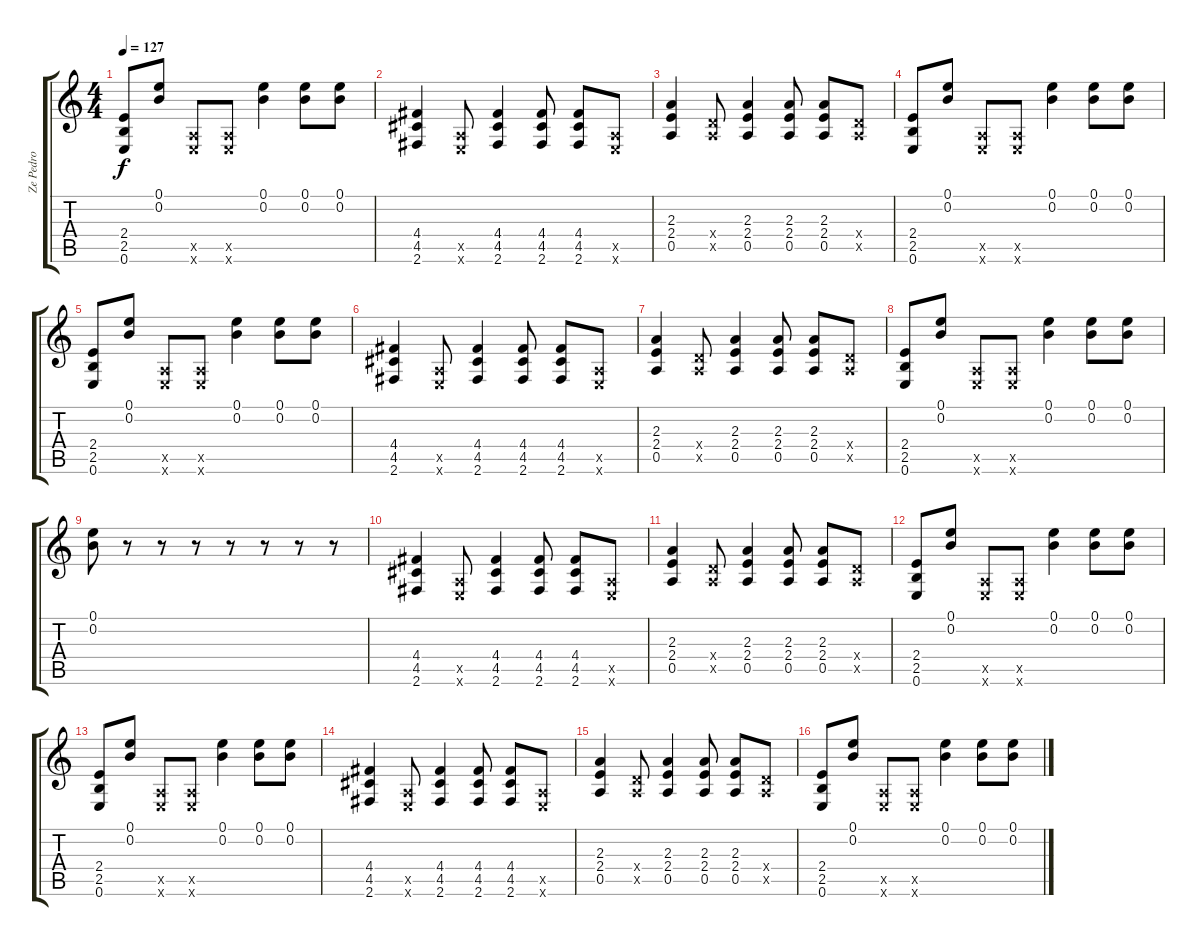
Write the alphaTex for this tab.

\track ("Ze Pedro" "Ze Pedro") {instrument distortionguitar}
\staff {score tabs}
\tuning (E4 B3 G3 D3 A2 E2) {hide}
\ts (4 4)
\tempo 127
\clef g2
\ks c
(2.4 2.5 0.6).8{dy f} (0.1 0.2).8 (0.5{x} 0.6{x}).8 (0.5{x} 0.6{x}).8 (0.1 0.2).4 (0.1 0.2).8 (0.1 0.2).8 |
(4.4 4.5 2.6).4 (0.5{x} 0.6{x}).8 (4.4 4.5 2.6).4 (4.4 4.5 2.6).8 (4.4 4.5 2.6).8 (0.5{x} 0.6{x}).8 |
(2.3 2.4 0.5).4 (0.4{x} 0.5{x}).8 (2.3 2.4 0.5).4 (2.3 2.4 0.5).8 (2.3 2.4 0.5).8 (0.4{x} 0.5{x}).8 |
(2.4 2.5 0.6).8 (0.1 0.2).8 (0.5{x} 0.6{x}).8 (0.5{x} 0.6{x}).8 (0.1 0.2).4 (0.1 0.2).8 (0.1 0.2).8 |
(2.4 2.5 0.6).8 (0.1 0.2).8 (0.5{x} 0.6{x}).8 (0.5{x} 0.6{x}).8 (0.1 0.2).4 (0.1 0.2).8 (0.1 0.2).8 |
(4.4 4.5 2.6).4 (0.5{x} 0.6{x}).8 (4.4 4.5 2.6).4 (4.4 4.5 2.6).8 (4.4 4.5 2.6).8 (0.5{x} 0.6{x}).8 |
(2.3 2.4 0.5).4 (0.4{x} 0.5{x}).8 (2.3 2.4 0.5).4 (2.3 2.4 0.5).8 (2.3 2.4 0.5).8 (0.4{x} 0.5{x}).8 |
(2.4 2.5 0.6).8 (0.1 0.2).8 (0.5{x} 0.6{x}).8 (0.5{x} 0.6{x}).8 (0.1 0.2).4 (0.1 0.2).8 (0.1 0.2).8 |
(0.1 0.2).8 r.8 r.8 r.8 r.8 r.8 r.8 r.8 |
(4.4 4.5 2.6).4 (0.5{x} 0.6{x}).8 (4.4 4.5 2.6).4 (4.4 4.5 2.6).8 (4.4 4.5 2.6).8 (0.5{x} 0.6{x}).8 |
(2.3 2.4 0.5).4 (0.4{x} 0.5{x}).8 (2.3 2.4 0.5).4 (2.3 2.4 0.5).8 (2.3 2.4 0.5).8 (0.4{x} 0.5{x}).8 |
(2.4 2.5 0.6).8 (0.1 0.2).8 (0.5{x} 0.6{x}).8 (0.5{x} 0.6{x}).8 (0.1 0.2).4 (0.1 0.2).8 (0.1 0.2).8 |
(2.4 2.5 0.6).8 (0.1 0.2).8 (0.5{x} 0.6{x}).8 (0.5{x} 0.6{x}).8 (0.1 0.2).4 (0.1 0.2).8 (0.1 0.2).8 |
(4.4 4.5 2.6).4 (0.5{x} 0.6{x}).8 (4.4 4.5 2.6).4 (4.4 4.5 2.6).8 (4.4 4.5 2.6).8 (0.5{x} 0.6{x}).8 |
(2.3 2.4 0.5).4 (0.4{x} 0.5{x}).8 (2.3 2.4 0.5).4 (2.3 2.4 0.5).8 (2.3 2.4 0.5).8 (0.4{x} 0.5{x}).8 |
(2.4 2.5 0.6).8 (0.1 0.2).8 (0.5{x} 0.6{x}).8 (0.5{x} 0.6{x}).8 (0.1 0.2).4 (0.1 0.2).8 (0.1 0.2).8
